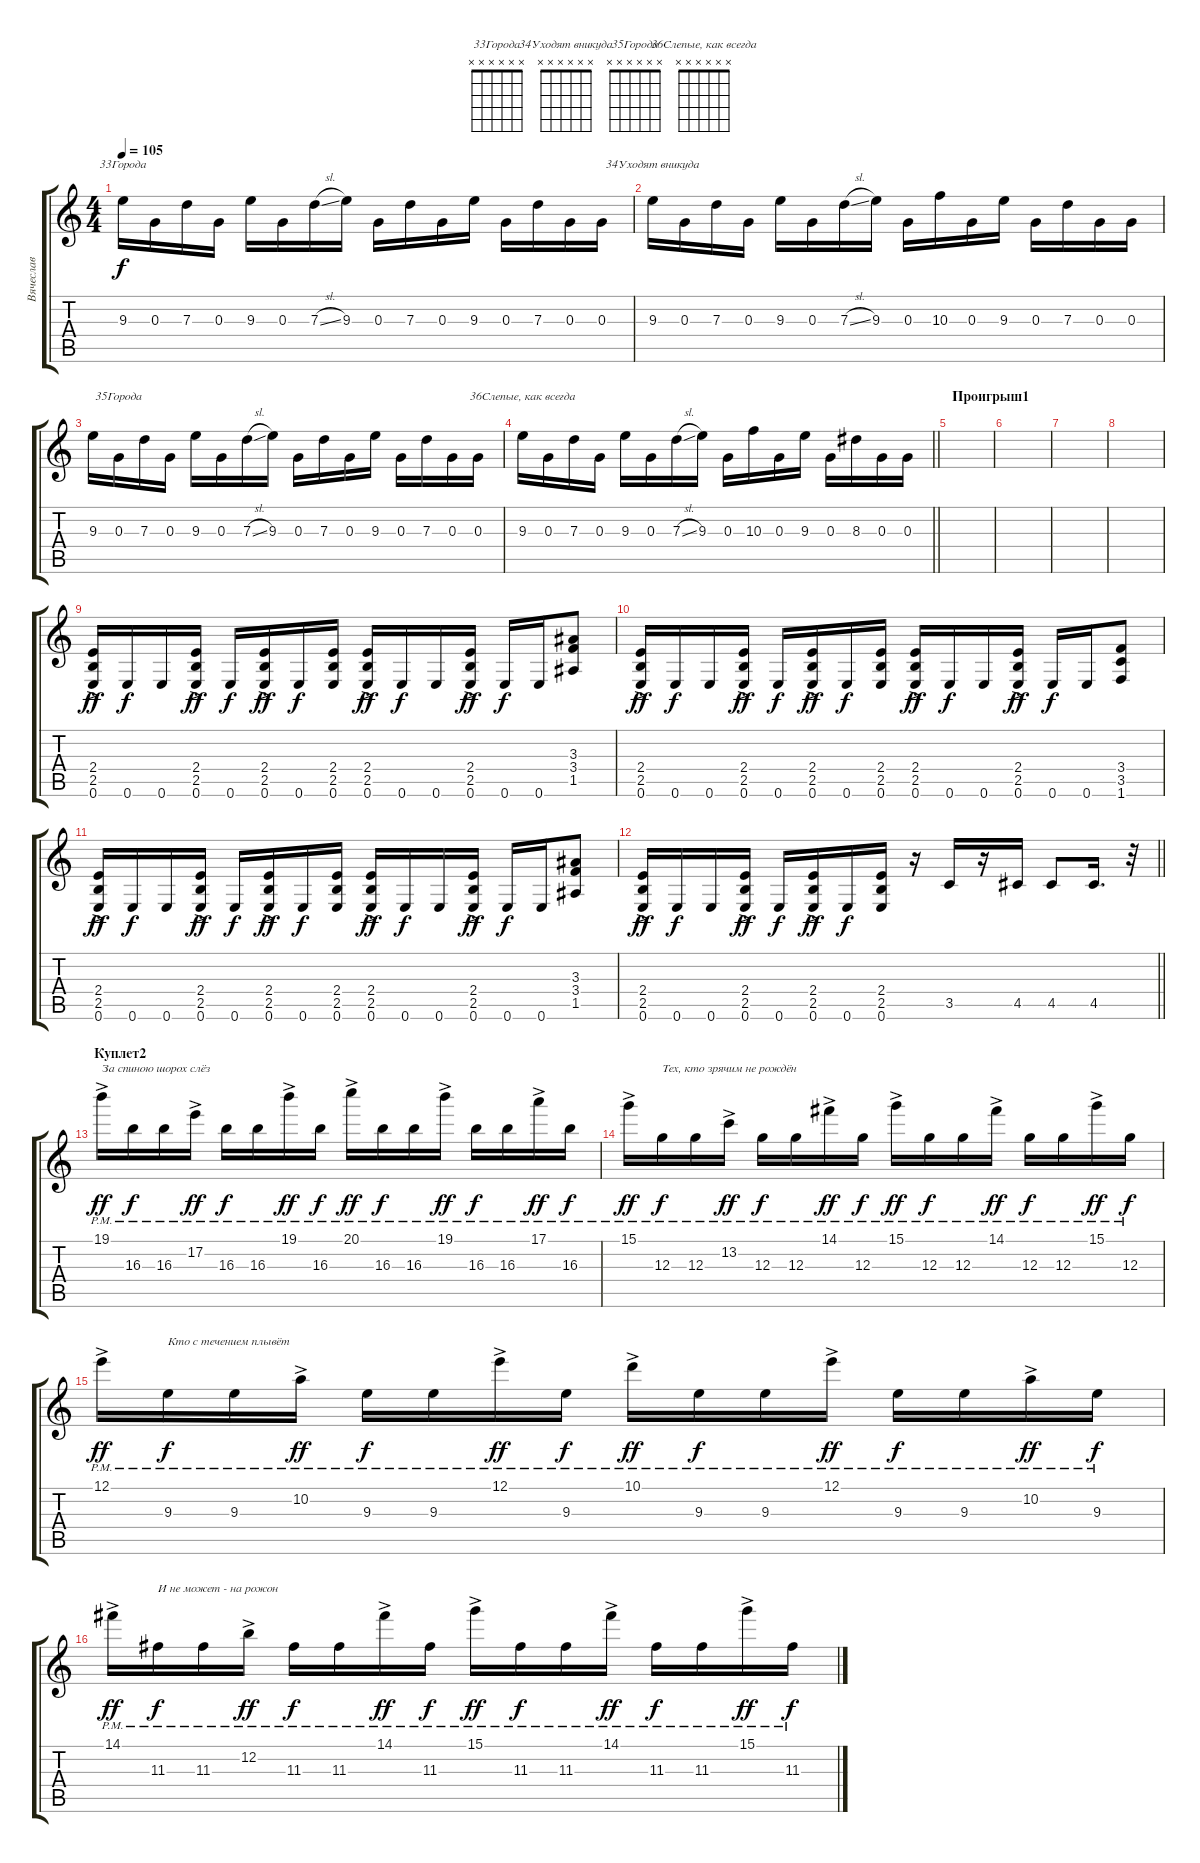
\track ("Вячеслав" "Вячеслав") {instrument distortionguitar}
\staff {score tabs}
\tuning (E4 B3 G3 D3 A2 E2) {hide}
\chord ("33Города" x x x x x x)
\chord ("34Уходят вникуда " x x x x x x)
\chord ("35Города" x x x x x x)
\chord ("36Слепые, как всегда" x x x x x x)
\ts (4 4)
\tempo 105
\clef g2
\ks c
9.3.16{ch "33Города" dy f} 0.3.16 7.3.16 0.3.16 9.3.16 0.3.16 7.3{sl}.16 9.3.16 0.3.16 7.3.16 0.3.16 9.3.16 0.3.16 7.3.16 0.3.16 0.3.16 |
9.3.16{ch "34Уходят вникуда "} 0.3.16 7.3.16 0.3.16 9.3.16 0.3.16 7.3{sl}.16 9.3.16 0.3.16 10.3.16 0.3.16 9.3.16 0.3.16 7.3.16 0.3.16 0.3.16 |
9.3.16 0.3.16{ch "35Города"} 7.3.16 0.3.16 9.3.16 0.3.16 7.3{sl}.16 9.3.16 0.3.16 7.3.16 0.3.16 9.3.16 0.3.16 7.3.16 0.3.16 0.3.16 |
\barLineRight lightlight
9.3.16{ch "36Слепые, как всегда"} 0.3.16 7.3.16 0.3.16 9.3.16 0.3.16 7.3{sl}.16 9.3.16 0.3.16 10.3.16 0.3.16 9.3.16 0.3.16 8.3.16 0.3.16 0.3.16 |
\section ("" "Проигрыш1")
|
|
|
|
(2.4 2.5{ac} 0.6).16{dy ff} 0.6.16{dy f} 0.6.16 (2.4 2.5{ac} 0.6).16{dy ff} 0.6.16{dy f} (2.4 2.5{ac} 0.6).16{dy ff} 0.6.16{dy f} (2.4 2.5 0.6).16 (2.4 2.5{ac} 0.6).16{dy ff} 0.6.16{dy f} 0.6.16 (2.4 2.5 0.6{ac}).16{dy ff} 0.6.16{dy f} 0.6.16 (3.3 3.4 1.5).8 |
(2.4 2.5{ac} 0.6).16{dy ff} 0.6.16{dy f} 0.6.16 (2.4 2.5{ac} 0.6).16{dy ff} 0.6.16{dy f} (2.4 2.5{ac} 0.6).16{dy ff} 0.6.16{dy f} (2.4 2.5 0.6).16 (2.4 2.5{ac} 0.6).16{dy ff} 0.6.16{dy f} 0.6.16 (2.4 2.5 0.6{ac}).16{dy ff} 0.6.16{dy f} 0.6.16 (3.4 3.5 1.6).8 |
(2.4 2.5{ac} 0.6).16{dy ff} 0.6.16{dy f} 0.6.16 (2.4 2.5{ac} 0.6).16{dy ff} 0.6.16{dy f} (2.4 2.5{ac} 0.6).16{dy ff} 0.6.16{dy f} (2.4 2.5 0.6).16 (2.4 2.5{ac} 0.6).16{dy ff} 0.6.16{dy f} 0.6.16 (2.4 2.5 0.6{ac}).16{dy ff} 0.6.16{dy f} 0.6.16 (3.3 3.4 1.5).8 |
\barLineRight lightlight
(2.4 2.5{ac} 0.6).16{dy ff} 0.6.16{dy f} 0.6.16 (2.4 2.5{ac} 0.6).16{dy ff} 0.6.16{dy f} (2.4 2.5{ac} 0.6).16{dy ff} 0.6.16{dy f} (2.4 2.5 0.6).16 r.16 3.5.16 r.16 4.5.16 4.5.8 4.5.16{d} r.32 |
\section ("" "Куплет2")
19.1{ac pm}.16{txt "За спиною шорох слёз" dy ff} 16.3{pm}.16{dy f} 16.3{pm}.16 17.2{ac pm}.16{dy ff} 16.3{pm}.16{dy f} 16.3{pm}.16 19.1{ac pm}.16{dy ff} 16.3{pm}.16{dy f} 20.1{ac pm}.16{dy ff} 16.3{pm}.16{dy f} 16.3{pm}.16 19.1{ac pm}.16{dy ff} 16.3{pm}.16{dy f} 16.3{pm}.16 17.1{ac pm}.16{dy ff} 16.3{pm}.16{dy f} |
15.1{ac pm}.16{dy ff} 12.3{pm}.16{txt "Тех, кто зрячим не рождён" dy f} 12.3{pm}.16 13.2{ac pm}.16{dy ff} 12.3{pm}.16{dy f} 12.3{pm}.16 14.1{ac pm}.16{dy ff} 12.3{pm}.16{dy f} 15.1{ac pm}.16{dy ff} 12.3{pm}.16{dy f} 12.3{pm}.16 14.1{ac pm}.16{dy ff} 12.3{pm}.16{dy f} 12.3{pm}.16 15.1{ac pm}.16{dy ff} 12.3{pm}.16{dy f} |
12.1{ac pm}.16{dy ff} 9.3{pm}.16{txt "Кто с течением плывёт" dy f} 9.3{pm}.16 10.2{ac pm}.16{dy ff} 9.3{pm}.16{dy f} 9.3{pm}.16 12.1{ac pm}.16{dy ff} 9.3{pm}.16{dy f} 10.1{ac pm}.16{dy ff} 9.3{pm}.16{dy f} 9.3{pm}.16 12.1{ac pm}.16{dy ff} 9.3{pm}.16{dy f} 9.3{pm}.16 10.2{ac pm}.16{dy ff} 9.3{pm}.16{dy f} |
14.1{ac pm}.16{dy ff} 11.3{pm}.16{txt "И не может - на рожон" dy f} 11.3{pm}.16 12.2{ac pm}.16{dy ff} 11.3{pm}.16{dy f} 11.3{pm}.16 14.1{ac pm}.16{dy ff} 11.3{pm}.16{dy f} 15.1{ac pm}.16{dy ff} 11.3{pm}.16{dy f} 11.3{pm}.16 14.1{ac pm}.16{dy ff} 11.3{pm}.16{dy f} 11.3{pm}.16 15.1{ac pm}.16{dy ff} 11.3{pm}.16{dy f}
